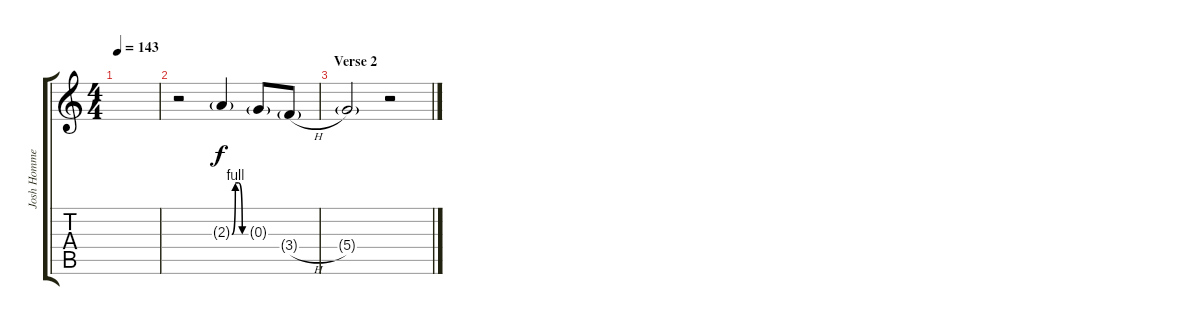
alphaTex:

\track ("Josh Homme" "Josh Homme") {instrument distortionguitar}
\staff {score tabs}
\tuning (E4 B3 G3 D3 A2 E2) {hide}
\ts (4 4)
\tempo 143
\clef g2
\ks c
|
r.2 2.3{be (custom 0 0 15 4 30 4 45 0 60 0) g}.4 0.3{g}.8 3.4{h g}.8 |
\section ("" "Verse 2")
5.4{g}.2 r.2
